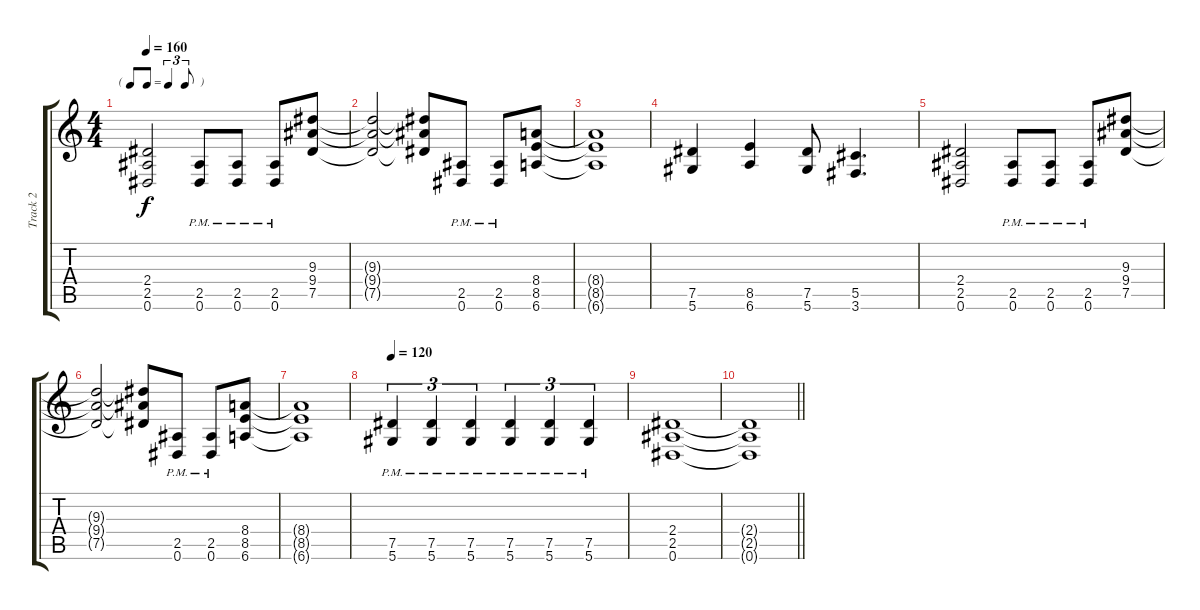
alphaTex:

\track ("Track 2" "Track 2") {instrument distortionguitar}
\staff {score tabs}
\tuning (Eb4 Bb3 Gb3 Db3 Ab2 Eb2) {hide}
\ts (4 4)
\tf triplet8th
\tempo 160
\clef g2
\ks c
(2.4 2.5 0.6).2{dy f} (2.5{pm} 0.6{pm}).8 (2.5{pm} 0.6{pm}).8 (2.5{pm} 0.6{pm}).8 (9.3 9.4 7.5).8 |
(9.3{t} 9.4{t} 7.5{t}).2 (9.3{t} 9.4{t} 7.5{t}).8 (2.5{pm} 0.6{pm}).8 (2.5{pm} 0.6{pm}).8 (8.4 8.5 6.6).8 |
(8.4{t} 8.5{t} 6.6{t}).1 |
(7.5 5.6).4 (8.5 6.6).4 (7.5 5.6).8 (5.5 3.6).4{d} |
(2.4 2.5 0.6).2 (2.5{pm} 0.6{pm}).8 (2.5{pm} 0.6{pm}).8 (2.5{pm} 0.6{pm}).8 (9.3 9.4 7.5).8 |
(9.3{t} 9.4{t} 7.5{t}).2 (9.3{t} 9.4{t} 7.5{t}).8 (2.5{pm} 0.6{pm}).8 (2.5{pm} 0.6{pm}).8 (8.4 8.5 6.6).8 |
(8.4{t} 8.5{t} 6.6{t}).1 |
\tempo 120
(7.5{pm} 5.6{pm}).4{tu (3 2)} (7.5{pm} 5.6{pm}).4{tu (3 2)} (7.5{pm} 5.6{pm}).4{tu (3 2)} (7.5{pm} 5.6{pm}).4{tu (3 2)} (7.5{pm} 5.6{pm}).4{tu (3 2)} (7.5{pm} 5.6{pm}).4{tu (3 2)} |
(2.4 2.5 0.6).1 |
\barLineRight lightlight
(2.4{t} 2.5{t} 0.6{t}).1
